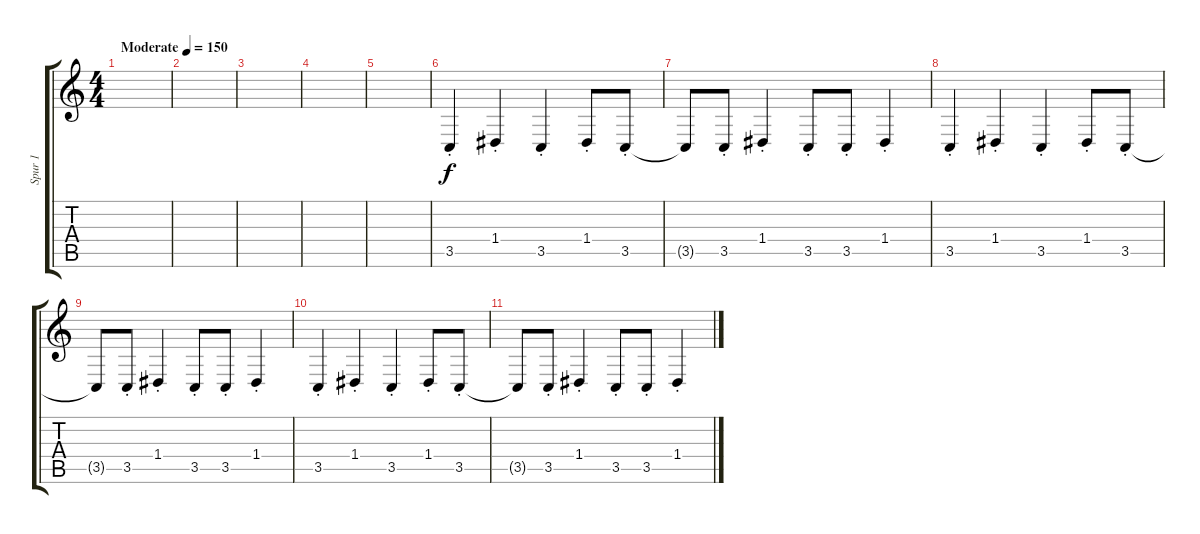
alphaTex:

\track ("Spur 1" "Spur 1") {instrument acousticgrandpiano}
\staff {score tabs}
\tuning (E4 B3 G3 D3 A2 E2) {hide}
\ts (4 4)
\tempo (150 "Moderate")
\clef g2
\ks c
|
|
|
|
|
3.5{st}.4 1.4{st}.4 3.5{st}.4 1.4{st}.8 3.5{st}.8 |
3.5{t}.8 3.5{st}.8 1.4{st}.4 3.5{st}.8 3.5{st}.8 1.4{st}.4 |
3.5{st}.4 1.4{st}.4 3.5{st}.4 1.4{st}.8 3.5{st}.8 |
3.5{t}.8 3.5{st}.8 1.4{st}.4 3.5{st}.8 3.5{st}.8 1.4{st}.4 |
3.5{st}.4 1.4{st}.4 3.5{st}.4 1.4{st}.8 3.5{st}.8 |
3.5{t}.8 3.5{st}.8 1.4{st}.4 3.5{st}.8 3.5{st}.8 1.4{st}.4
